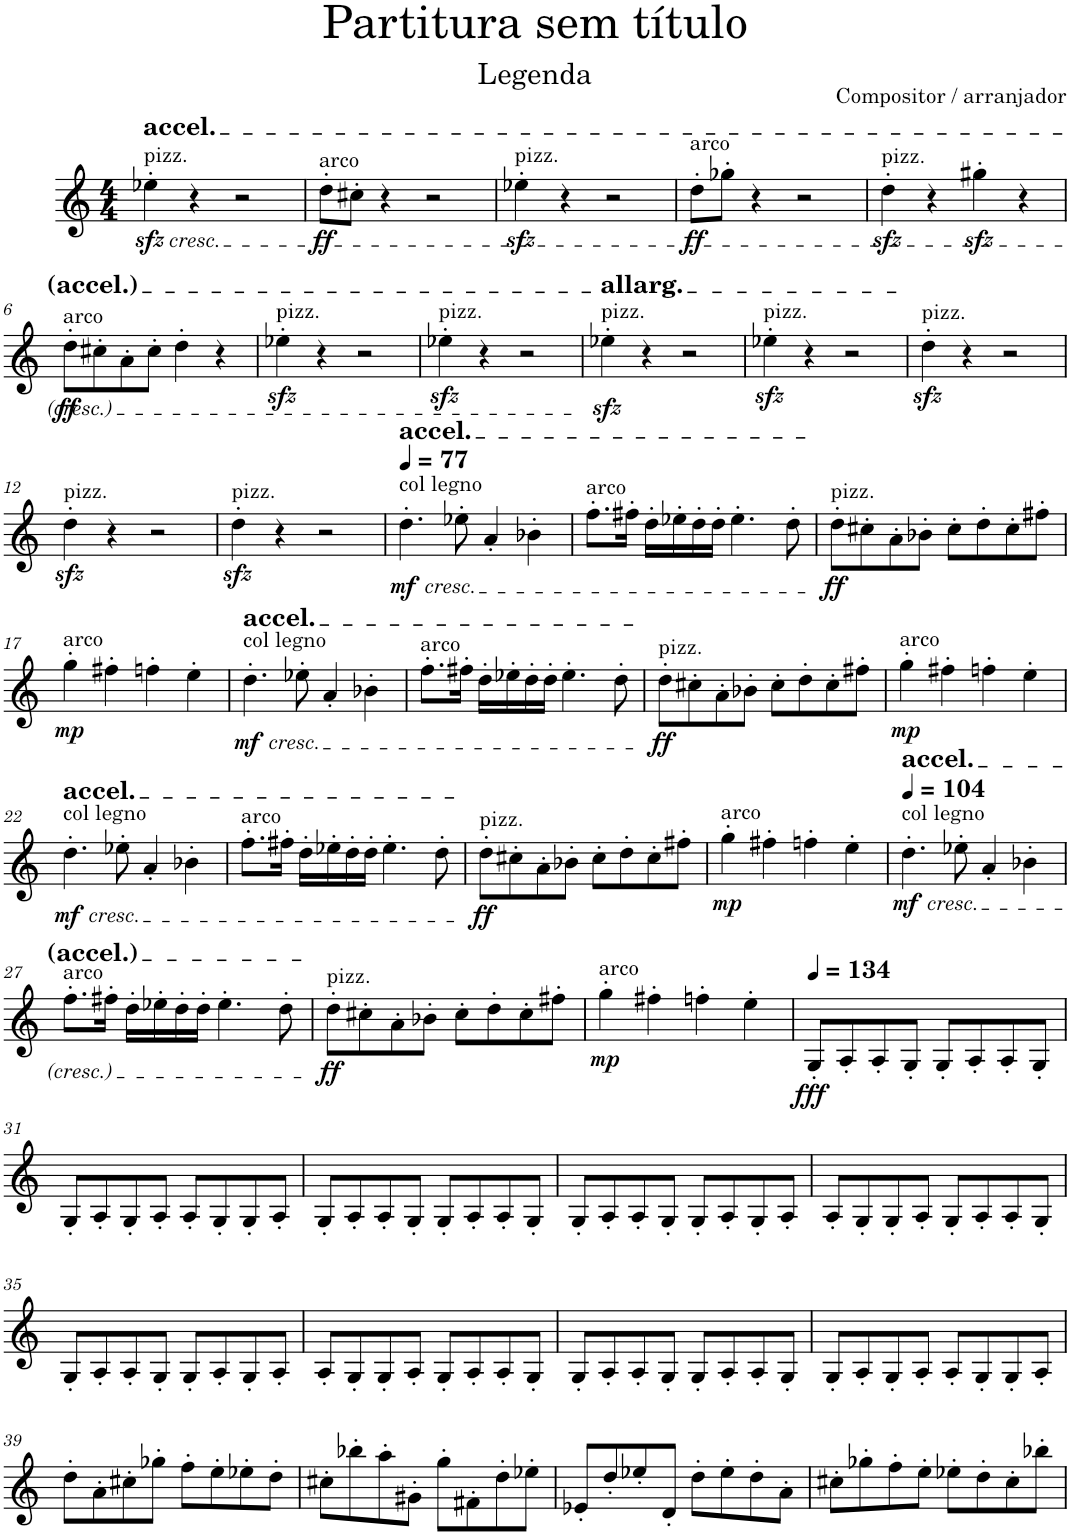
**kern	**dynam
*part1	*part1
*staff1	*staff1
*I"Violino	*
*I'Vno.	*
*clefG2	*
*k[]	*
*M4/4	*
=1	=1
!LO:TX:a:t=pizz.	!
!LO:TX:a:t=accel.	!
!LO:TX:b:i:t=cresc.	!
4ee-Xzz<'\	.
4r	.
2r	.
=2	=2
!LO:TX:a:t=arco	!
!	!LO:DY:b
8dd'\L	ff
8cc#X'\J	.
4r	.
2r	.
=3	=3
!LO:TX:a:t=pizz.	!
4ee-Xzz<'\	.
4r	.
2r	.
=4	=4
!LO:TX:a:t=arco	!
!	!LO:DY:b
8dd'\L	ff
8gg-X'\J	.
4r	.
2r	.
=5	=5
!LO:TX:a:t=pizz.	!
4ddzz<'\	.
4r	.
4gg#Xzz<'\	.
4r	.
!!LO:LB:g=z
=6	=6
!LO:TX:a:t=arco	!
!	!LO:DY:b
8dd'\L	ff
8cc#X'\	.
8a'\	.
8cc#'\J	.
4dd'\	.
4r	.
=7	=7
!LO:TX:a:t=pizz.	!
4ee-Xzz<'\	.
4r	.
2r	.
=8	=8
!LO:TX:a:t=pizz.	!
4ee-Xzz<'\	.
4r	.
2r	.
=9	=9
!LO:TX:a:t=pizz.	!
!LO:TX:a:t=allarg.	!
4ee-Xzz<'\	.
4r	.
2r	.
=10	=10
!LO:TX:a:t=pizz.	!
4ee-Xzz<'\	.
4r	.
2r	.
=11	=11
!LO:TX:a:t=pizz.	!
4ddzz<'\	.
4r	.
2r	.
!!LO:LB:g=z
=12	=12
!LO:TX:a:t=pizz.	!
4ddzz<'\	.
4r	.
2r	.
=13	=13
!LO:TX:a:t=pizz.	!
4ddzz<'\	.
4r	.
2r	.
=14	=14
*MM77	*
!LO:TX:a:t=col legno	!
!LO:TX:a:t=accel.	!
!LO:TX:b:i:t=cresc.	!
!	!LO:DY:b
4.dd'\	mf
8ee-X'\	.
4a'/	.
4b-X'\	.
=15	=15
!LO:TX:a:t=arco	!
8.ff'\L	.
16ff#X'\Jk	.
16dd'\LL	.
16ee-X'\	.
16dd'\	.
16dd'\JJ	.
4.ee-'\	.
8dd'\	.
=16	=16
!LO:TX:a:t=pizz.	!
!	!LO:DY:b
8dd'\L	ff
8cc#X'\	.
8a'\	.
8b-X'\J	.
8cc#'\L	.
8dd'\	.
8cc#'\	.
8ff#X'\J	.
!!LO:LB:g=z
=17	=17
!LO:TX:a:t=arco	!
!	!LO:DY:b
4gg'\	mp
4ff#X'\	.
4ffn'\	.
4ee'\	.
=18	=18
!LO:TX:a:t=col legno	!
!LO:TX:a:t=accel.	!
!LO:TX:b:i:t=cresc.	!
!	!LO:DY:b
4.dd'\	mf
8ee-X'\	.
4a'/	.
4b-X'\	.
=19	=19
!LO:TX:a:t=arco	!
8.ff'\L	.
16ff#X'\Jk	.
16dd'\LL	.
16ee-X'\	.
16dd'\	.
16dd'\JJ	.
4.ee-'\	.
8dd'\	.
=20	=20
!LO:TX:a:t=pizz.	!
!	!LO:DY:b
8dd'\L	ff
8cc#X'\	.
8a'\	.
8b-X'\J	.
8cc#'\L	.
8dd'\	.
8cc#'\	.
8ff#X'\J	.
=21	=21
!LO:TX:a:t=arco	!
!	!LO:DY:b
4gg'\	mp
4ff#X'\	.
4ffn'\	.
4ee'\	.
!!LO:LB:g=z
=22	=22
!LO:TX:a:t=col legno	!
!LO:TX:a:t=accel.	!
!LO:TX:b:i:t=cresc.	!
!	!LO:DY:b
4.dd'\	mf
8ee-X'\	.
4a'/	.
4b-X'\	.
=23	=23
!LO:TX:a:t=arco	!
8.ff'\L	.
16ff#X'\Jk	.
16dd'\LL	.
16ee-X'\	.
16dd'\	.
16dd'\JJ	.
4.ee-'\	.
8dd'\	.
=24	=24
!LO:TX:a:t=pizz.	!
!	!LO:DY:b
8dd'\L	ff
8cc#X'\	.
8a'\	.
8b-X'\J	.
8cc#'\L	.
8dd'\	.
8cc#'\	.
8ff#X'\J	.
=25	=25
!LO:TX:a:t=arco	!
!	!LO:DY:b
4gg'\	mp
4ff#X'\	.
4ffn'\	.
4ee'\	.
=26	=26
*MM104	*
!LO:TX:a:t=col legno	!
!LO:TX:a:t=accel.	!
!LO:TX:b:i:t=cresc.	!
!	!LO:DY:b
4.dd'\	mf
8ee-X'\	.
4a'/	.
4b-X'\	.
!!LO:LB:g=z
=27	=27
!LO:TX:a:t=arco	!
8.ff'\L	.
16ff#X'\Jk	.
16dd'\LL	.
16ee-X'\	.
16dd'\	.
16dd'\JJ	.
4.ee-'\	.
8dd'\	.
=28	=28
!LO:TX:a:t=pizz.	!
!	!LO:DY:b
8dd'\L	ff
8cc#X'\	.
8a'\	.
8b-X'\J	.
8cc#'\L	.
8dd'\	.
8cc#'\	.
8ff#X'\J	.
=29	=29
!LO:TX:a:t=arco	!
!	!LO:DY:b
4gg'\	mp
4ff#X'\	.
4ffn'\	.
4ee'\	.
=30	=30
*MM134	*
!	!LO:DY:b
8G'/L	fff
8A'/	.
8A'/	.
8G'/J	.
8G'/L	.
8A'/	.
8A'/	.
8G'/J	.
!!LO:LB:g=z
=31	=31
8G'/L	.
8A'/	.
8G'/	.
8A'/J	.
8A'/L	.
8G'/	.
8G'/	.
8A'/J	.
=32	=32
8G'/L	.
8A'/	.
8A'/	.
8G'/J	.
8G'/L	.
8A'/	.
8A'/	.
8G'/J	.
=33	=33
8G'/L	.
8A'/	.
8A'/	.
8G'/J	.
8G'/L	.
8A'/	.
8G'/	.
8A'/J	.
=34	=34
8A'/L	.
8G'/	.
8G'/	.
8A'/J	.
8G'/L	.
8A'/	.
8A'/	.
8G'/J	.
!!LO:LB:g=z
=35	=35
8G'/L	.
8A'/	.
8A'/	.
8G'/J	.
8G'/L	.
8A'/	.
8G'/	.
8A'/J	.
=36	=36
8A'/L	.
8G'/	.
8G'/	.
8A'/J	.
8G'/L	.
8A'/	.
8A'/	.
8G'/J	.
=37	=37
8G'/L	.
8A'/	.
8A'/	.
8G'/J	.
8G'/L	.
8A'/	.
8A'/	.
8G'/J	.
=38	=38
8G'/L	.
8A'/	.
8G'/	.
8A'/J	.
8A'/L	.
8G'/	.
8G'/	.
8A'/J	.
!!LO:LB:g=z
=39	=39
8dd'\L	.
8a'\	.
8cc#X'\	.
8gg-X'\J	.
8ff'\L	.
8ee'\	.
8ee-X'\	.
8dd'\J	.
=40	=40
8cc#X'\L	.
8bb-X'\	.
8aa'\	.
8g#X'\J	.
8gg'\L	.
8f#X'\	.
8dd'\	.
8ee-X'\J	.
=41	=41
8e-X'/L	.
8dd'/	.
8ee-X'/	.
8d'/J	.
8dd'\L	.
8ee-'\	.
8dd'\	.
8a'\J	.
=42	=42
8cc#X'\L	.
8gg-X'\	.
8ff'\	.
8ee'\J	.
8ee-X'\L	.
8dd'\	.
8cc#'\	.
8bb-X'\J	.
=	=
*-	*-
